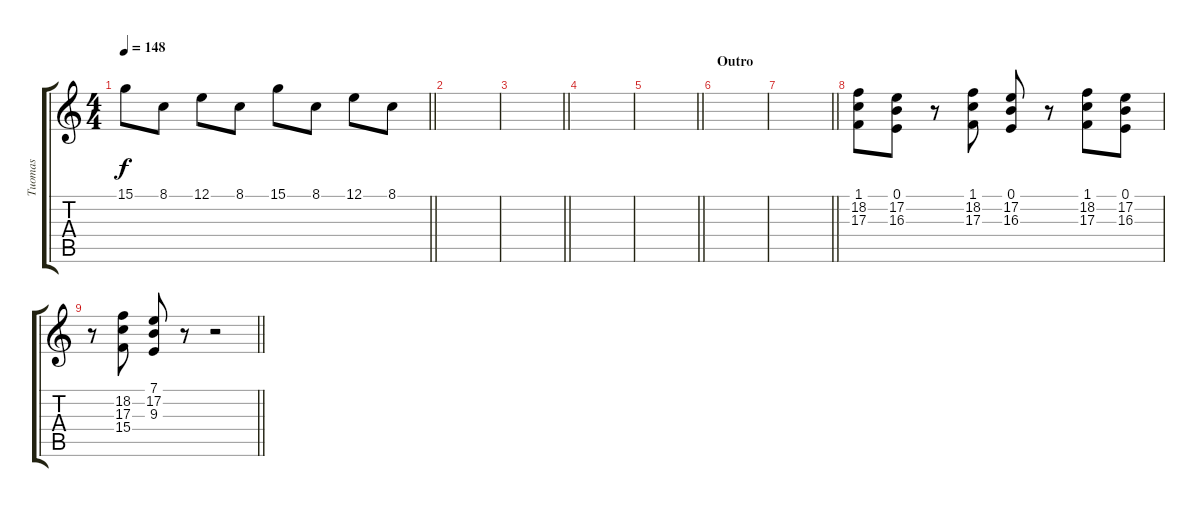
\track ("Tuomas" "Tuomas") {instrument rockorgan}
\staff {score tabs}
\tuning (E4 B3 G3 D3 A2 E2) {hide}
\ts (4 4)
\tempo 148
\clef g2
\barLineRight lightlight
\ks c
15.1.8{dy f} 8.1.8 12.1.8 8.1.8 15.1.8 8.1.8 12.1.8 8.1.8 |
|
\barLineRight lightlight
|
|
\barLineRight lightlight
|
\section ("" "Outro")
|
\barLineRight lightlight
|
(1.1 18.2 17.3).8 (0.1 17.2 16.3).8 r.8 (1.1 18.2 17.3).8 (0.1 17.2 16.3).8 r.8 (1.1 18.2 17.3).8 (0.1 17.2 16.3).8 |
\barLineRight lightlight
r.8 (18.2 17.3 15.4).8 (7.1 17.2 9.3).8 r.8 r.2
